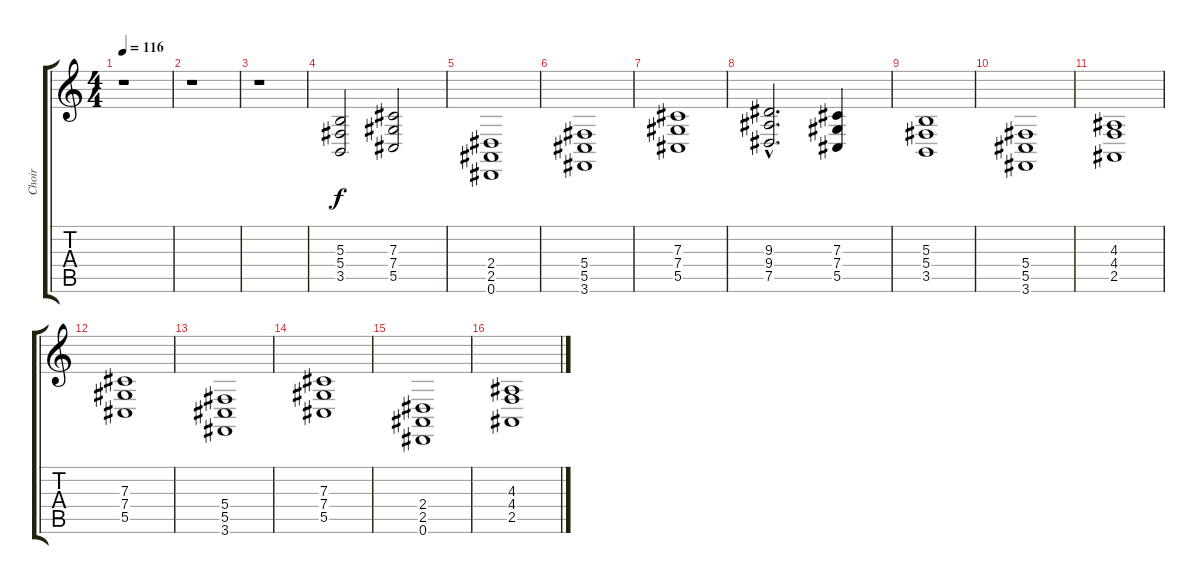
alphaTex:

\track ("Choir" "Choir") {instrument pad4choir}
\staff {score tabs}
\tuning (Eb4 Bb3 Gb3 Db3 Ab2 Eb2) {hide}
\ts (4 4)
\tempo 116
\clef g2
\ks c
r.1{dy f} |
r.1 |
r.1 |
(5.3 5.4 3.5).2 (7.3 7.4 5.5).2 |
(2.4 2.5 0.6).1 |
(5.4 5.5 3.6).1 |
(7.3 7.4 5.5).1 |
(9.3{hac} 9.4{hac} 7.5{hac}).2{d} (7.3 7.4 5.5).4 |
(5.3 5.4 3.5).1 |
(5.4 5.5 3.6).1 |
(4.3 4.4 2.5).1 |
(7.3 7.4 5.5).1 |
(5.4 5.5 3.6).1 |
(7.3 7.4 5.5).1 |
(2.4 2.5 0.6).1 |
(4.3 4.4 2.5).1
